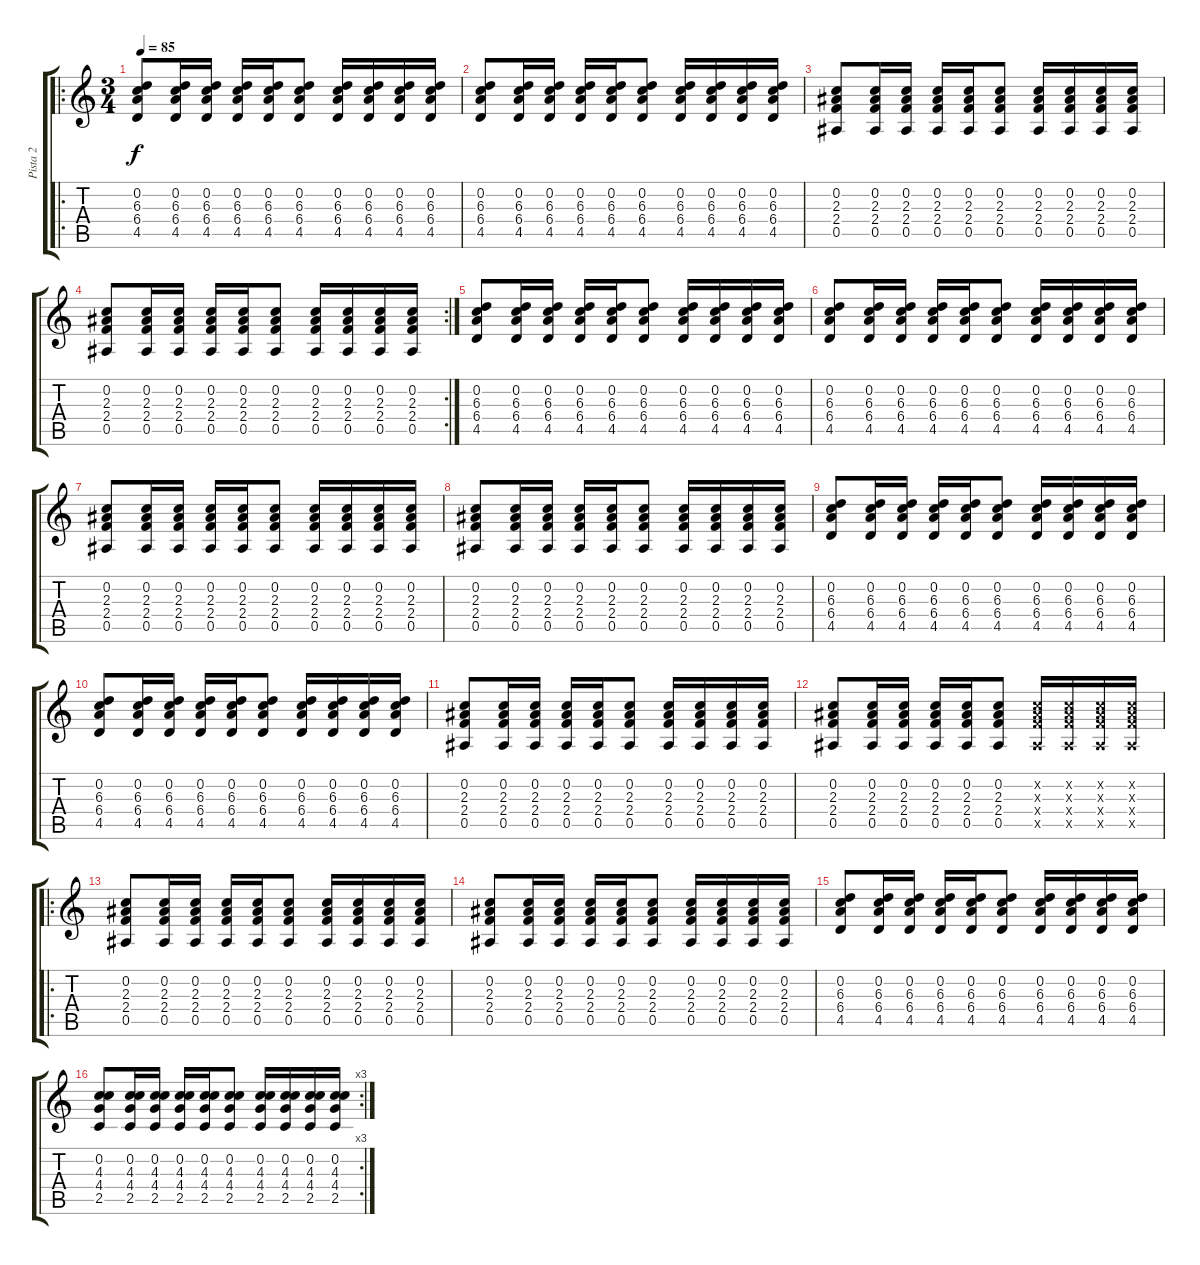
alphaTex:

\track ("Pista 2" "Pista 2") {instrument acousticguitarsteel}
\staff {score tabs}
\tuning (F4 C4 Ab3 Eb3 Bb2 F2) {hide}
\ro
\ts (3 4)
\tempo 85
\clef g2
\ks c
(0.2 6.3 6.4 4.5).8{dy f} (0.2 6.3 6.4 4.5).16 (0.2 6.3 6.4 4.5).16 (0.2 6.3 6.4 4.5).16 (0.2 6.3 6.4 4.5).16 (0.2 6.3 6.4 4.5).8 (0.2 6.3 6.4 4.5).16 (0.2 6.3 6.4 4.5).16 (0.2 6.3 6.4 4.5).16 (0.2 6.3 6.4 4.5).16 |
(0.2 6.3 6.4 4.5).8 (0.2 6.3 6.4 4.5).16 (0.2 6.3 6.4 4.5).16 (0.2 6.3 6.4 4.5).16 (0.2 6.3 6.4 4.5).16 (0.2 6.3 6.4 4.5).8 (0.2 6.3 6.4 4.5).16 (0.2 6.3 6.4 4.5).16 (0.2 6.3 6.4 4.5).16 (0.2 6.3 6.4 4.5).16 |
(0.2 2.3 2.4 0.5).8 (0.2 2.3 2.4 0.5).16 (0.2 2.3 2.4 0.5).16 (0.2 2.3 2.4 0.5).16 (0.2 2.3 2.4 0.5).16 (0.2 2.3 2.4 0.5).8 (0.2 2.3 2.4 0.5).16 (0.2 2.3 2.4 0.5).16 (0.2 2.3 2.4 0.5).16 (0.2 2.3 2.4 0.5).16 |
\rc 2
(0.2 2.3 2.4 0.5).8 (0.2 2.3 2.4 0.5).16 (0.2 2.3 2.4 0.5).16 (0.2 2.3 2.4 0.5).16 (0.2 2.3 2.4 0.5).16 (0.2 2.3 2.4 0.5).8 (0.2 2.3 2.4 0.5).16 (0.2 2.3 2.4 0.5).16 (0.2 2.3 2.4 0.5).16 (0.2 2.3 2.4 0.5).16 |
(0.2 6.3 6.4 4.5).8 (0.2 6.3 6.4 4.5).16 (0.2 6.3 6.4 4.5).16 (0.2 6.3 6.4 4.5).16 (0.2 6.3 6.4 4.5).16 (0.2 6.3 6.4 4.5).8 (0.2 6.3 6.4 4.5).16 (0.2 6.3 6.4 4.5).16 (0.2 6.3 6.4 4.5).16 (0.2 6.3 6.4 4.5).16 |
(0.2 6.3 6.4 4.5).8 (0.2 6.3 6.4 4.5).16 (0.2 6.3 6.4 4.5).16 (0.2 6.3 6.4 4.5).16 (0.2 6.3 6.4 4.5).16 (0.2 6.3 6.4 4.5).8 (0.2 6.3 6.4 4.5).16 (0.2 6.3 6.4 4.5).16 (0.2 6.3 6.4 4.5).16 (0.2 6.3 6.4 4.5).16 |
(0.2 2.3 2.4 0.5).8 (0.2 2.3 2.4 0.5).16 (0.2 2.3 2.4 0.5).16 (0.2 2.3 2.4 0.5).16 (0.2 2.3 2.4 0.5).16 (0.2 2.3 2.4 0.5).8 (0.2 2.3 2.4 0.5).16 (0.2 2.3 2.4 0.5).16 (0.2 2.3 2.4 0.5).16 (0.2 2.3 2.4 0.5).16 |
(0.2 2.3 2.4 0.5).8 (0.2 2.3 2.4 0.5).16 (0.2 2.3 2.4 0.5).16 (0.2 2.3 2.4 0.5).16 (0.2 2.3 2.4 0.5).16 (0.2 2.3 2.4 0.5).8 (0.2 2.3 2.4 0.5).16 (0.2 2.3 2.4 0.5).16 (0.2 2.3 2.4 0.5).16 (0.2 2.3 2.4 0.5).16 |
(0.2 6.3 6.4 4.5).8 (0.2 6.3 6.4 4.5).16 (0.2 6.3 6.4 4.5).16 (0.2 6.3 6.4 4.5).16 (0.2 6.3 6.4 4.5).16 (0.2 6.3 6.4 4.5).8 (0.2 6.3 6.4 4.5).16 (0.2 6.3 6.4 4.5).16 (0.2 6.3 6.4 4.5).16 (0.2 6.3 6.4 4.5).16 |
(0.2 6.3 6.4 4.5).8 (0.2 6.3 6.4 4.5).16 (0.2 6.3 6.4 4.5).16 (0.2 6.3 6.4 4.5).16 (0.2 6.3 6.4 4.5).16 (0.2 6.3 6.4 4.5).8 (0.2 6.3 6.4 4.5).16 (0.2 6.3 6.4 4.5).16 (0.2 6.3 6.4 4.5).16 (0.2 6.3 6.4 4.5).16 |
(0.2 2.3 2.4 0.5).8 (0.2 2.3 2.4 0.5).16 (0.2 2.3 2.4 0.5).16 (0.2 2.3 2.4 0.5).16 (0.2 2.3 2.4 0.5).16 (0.2 2.3 2.4 0.5).8 (0.2 2.3 2.4 0.5).16 (0.2 2.3 2.4 0.5).16 (0.2 2.3 2.4 0.5).16 (0.2 2.3 2.4 0.5).16 |
(0.2 2.3 2.4 0.5).8 (0.2 2.3 2.4 0.5).16 (0.2 2.3 2.4 0.5).16 (0.2 2.3 2.4 0.5).16 (0.2 2.3 2.4 0.5).16 (0.2 2.3 2.4 0.5).8 (0.2{x} 2.3{x} 2.4{x} 0.5{x}).16 (0.2{x} 2.3{x} 2.4{x} 0.5{x}).16 (0.2{x} 2.3{x} 2.4{x} 0.5{x}).16 (0.2{x} 2.3{x} 2.4{x} 0.5{x}).16 |
\ro
(0.2 2.3 2.4 0.5).8 (0.2 2.3 2.4 0.5).16 (0.2 2.3 2.4 0.5).16 (0.2 2.3 2.4 0.5).16 (0.2 2.3 2.4 0.5).16 (0.2 2.3 2.4 0.5).8 (0.2 2.3 2.4 0.5).16 (0.2 2.3 2.4 0.5).16 (0.2 2.3 2.4 0.5).16 (0.2 2.3 2.4 0.5).16 |
(0.2 2.3 2.4 0.5).8 (0.2 2.3 2.4 0.5).16 (0.2 2.3 2.4 0.5).16 (0.2 2.3 2.4 0.5).16 (0.2 2.3 2.4 0.5).16 (0.2 2.3 2.4 0.5).8 (0.2 2.3 2.4 0.5).16 (0.2 2.3 2.4 0.5).16 (0.2 2.3 2.4 0.5).16 (0.2 2.3 2.4 0.5).16 |
(0.2 6.3 6.4 4.5).8 (0.2 6.3 6.4 4.5).16 (0.2 6.3 6.4 4.5).16 (0.2 6.3 6.4 4.5).16 (0.2 6.3 6.4 4.5).16 (0.2 6.3 6.4 4.5).8 (0.2 6.3 6.4 4.5).16 (0.2 6.3 6.4 4.5).16 (0.2 6.3 6.4 4.5).16 (0.2 6.3 6.4 4.5).16 |
\rc 3
(0.2 4.3 4.4 2.5).8 (0.2 4.3 4.4 2.5).16 (0.2 4.3 4.4 2.5).16 (0.2 4.3 4.4 2.5).16 (0.2 4.3 4.4 2.5).16 (0.2 4.3 4.4 2.5).8 (0.2 4.3 4.4 2.5).16 (0.2 4.3 4.4 2.5).16 (0.2 4.3 4.4 2.5).16 (0.2 4.3 4.4 2.5).16
